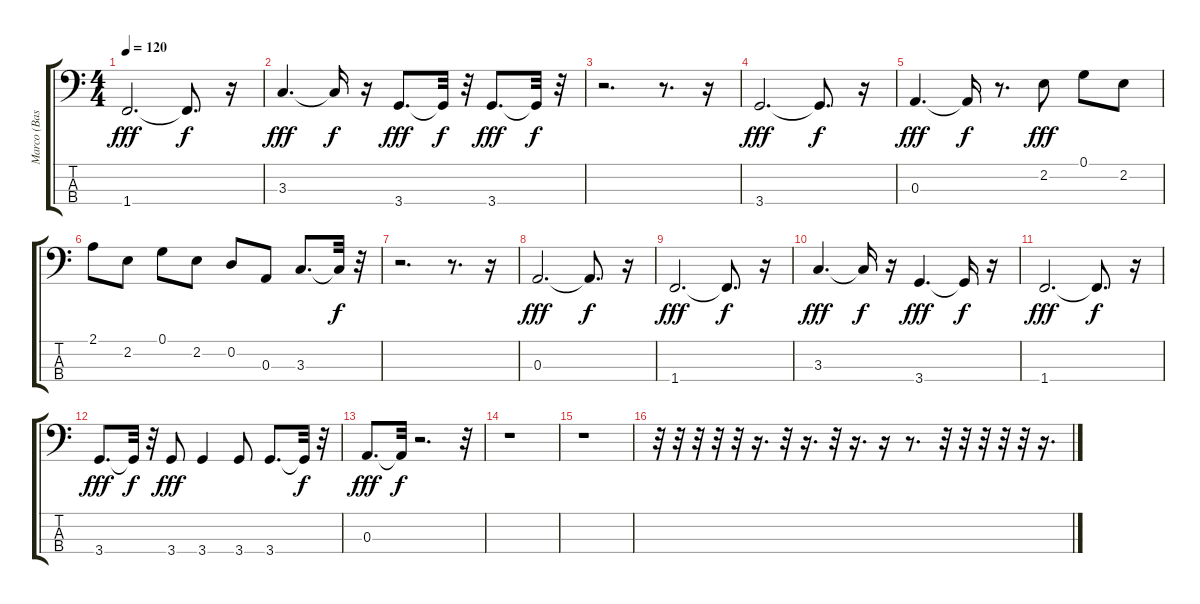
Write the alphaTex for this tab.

\track ("Marco (Bass)" "Marco (Bas") {instrument electricbasspick}
\staff {score tabs}
\tuning (G2 D2 A1 E1) {hide}
\ts (4 4)
\tempo 120
\clef f4
\ks c
1.4.2{d dy fff} 1.4{t}.8{d dy f} r.16 |
3.3.4{d dy fff} 3.3{t}.16{dy f} r.16 3.4.8{d dy fff} 3.4{t}.32{dy f} r.32 3.4.8{d dy fff} 3.4{t}.32{dy f} r.32 |
r.2{d} r.8{d} r.16 |
3.4.2{d dy fff} 3.4{t}.8{d dy f} r.16 |
0.3.4{d dy fff} 0.3{t}.16{dy f} r.8{d} 2.2.8{dy fff} 0.1.8 2.2.8 |
2.1.8 2.2.8 0.1.8 2.2.8 0.2.8 0.3.8 3.3.8{d} 3.3{t}.32{dy f} r.32 |
r.2{d} r.8{d} r.16 |
0.3.2{d dy fff} 0.3{t}.8{d dy f} r.16 |
1.4.2{d dy fff} 1.4{t}.8{d dy f} r.16 |
3.3.4{d dy fff} 3.3{t}.16{dy f} r.16 3.4.4{d dy fff} 3.4{t}.16{dy f} r.16 |
1.4.2{d dy fff} 1.4{t}.8{d dy f} r.16 |
3.4.8{d dy fff} 3.4{t}.32{dy f} r.32 3.4.8{dy fff} 3.4.4 3.4.8 3.4.8{d} 3.4{t}.32{dy f} r.32 |
0.3.8{d dy fff} 0.3{t}.32{dy f} r.2{d} r.32 |
r.1 |
r.1 |
r.32 r.32 r.32 r.32 r.32 r.16{d} r.32 r.16{d} r.32 r.16{d} r.16 r.8{d} r.32 r.32 r.32 r.32 r.32 r.16{d}
